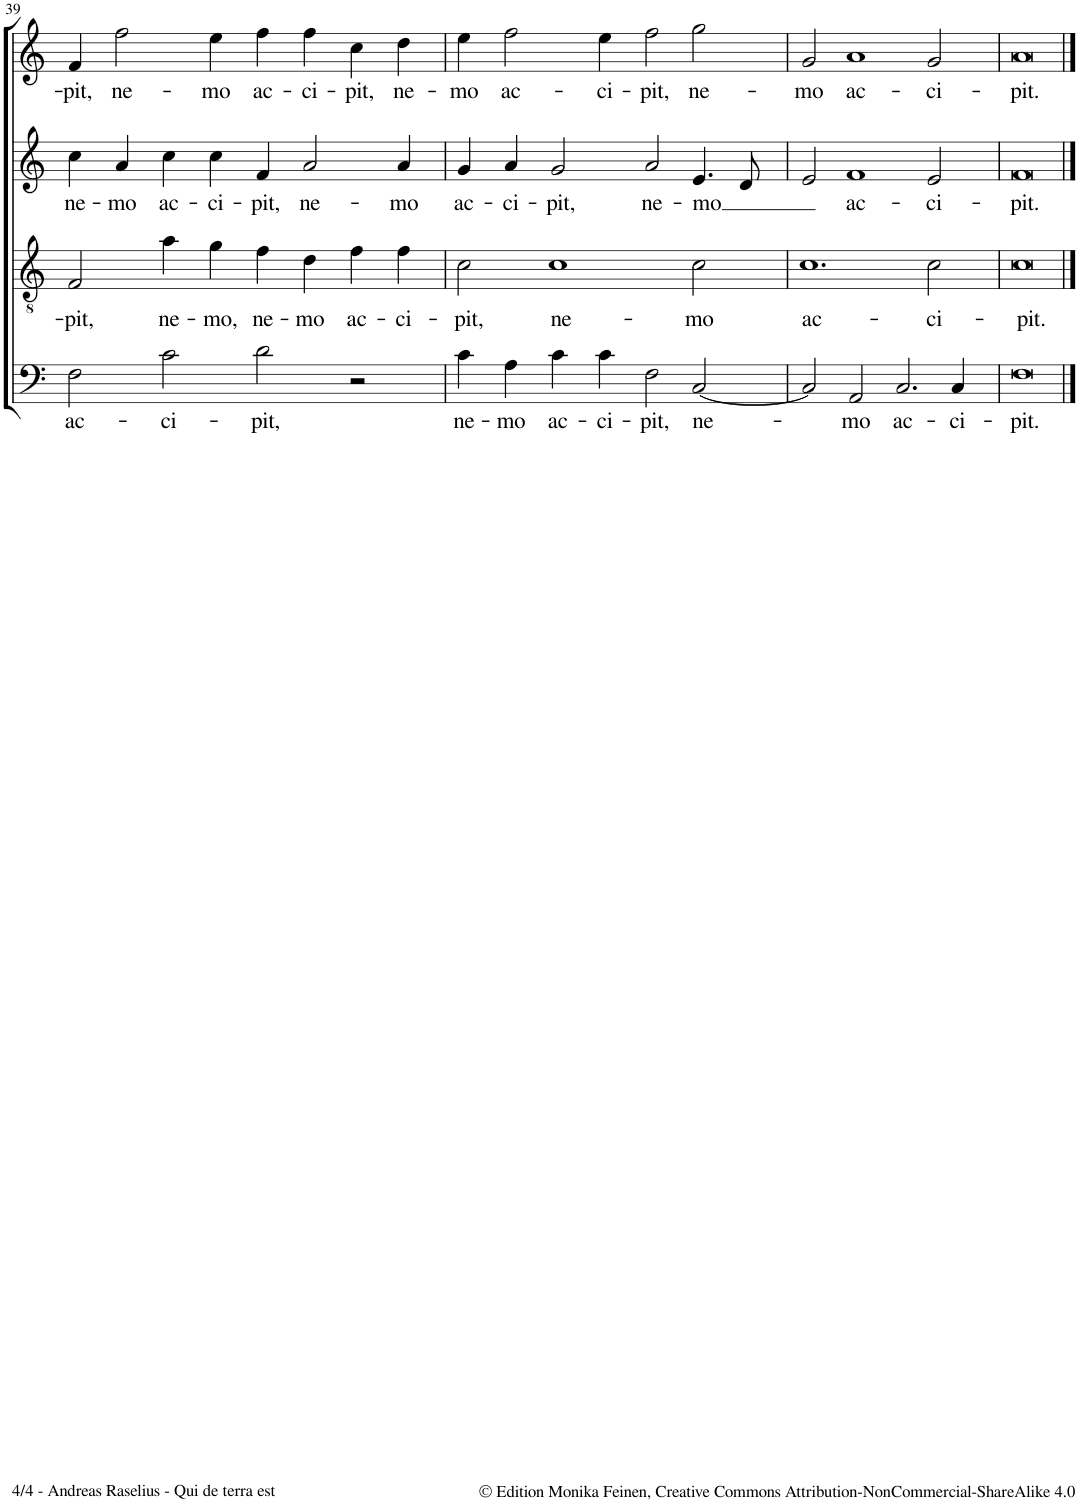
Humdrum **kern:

**kern	**text	**kern	**text	**kern	**text	**kern	**text
*part4	*part4	*part3	*part3	*part2	*part2	*part1	*part1
*staff4	*staff4	*staff3	*staff3	*staff2	*staff2	*staff1	*staff1
*I"Bassus	*	*I"Tenor	*	*I"Altus	*	*I"Cantus	*
!!LO:PB:g=z
*clefF4	*	*clefGv2	*	*clefG2	*	*clefG2	*
*k[]	*	*k[]	*	*k[]	*	*k[]	*
*M4/2	*	*M4/2	*	*M4/2	*	*M4/2	*
*met(c|)	*	*met(c|)	*	*met(c|)	*	*met(c|)	*
=39	=39	=39	=39	=39	=39	=39	=39
!	!LO:LY:b	!	!LO:LY:b	!	!LO:LY:b	!	!LO:LY:b
2F\	ac-	2F/	-pit,	4cc\	ne-	4f/	-pit,
!	!	!	!	!	!LO:LY:b	!	!LO:LY:b
.	.	.	.	4a/	-mo	2ff\	ne-
!	!LO:LY:b	!	!LO:LY:b	!	!LO:LY:b	!	!
2c\	-ci-	4a\	ne-	4cc\	ac-	.	.
!	!	!	!LO:LY:b	!	!LO:LY:b	!	!LO:LY:b
.	.	4g\	-mo,	4cc\	-ci-	4ee\	-mo
!	!LO:LY:b	!	!LO:LY:b	!	!LO:LY:b	!	!LO:LY:b
2d\	-pit,	4f\	ne-	4f/	-pit,	4ff\	ac-
!	!	!	!LO:LY:b	!	!LO:LY:b	!	!LO:LY:b
.	.	4d\	-mo	2a/	ne-	4ff\	-ci-
!	!	!	!LO:LY:b	!	!	!	!LO:LY:b
2r	.	4f\	ac-	.	.	4cc\	-pit,
!	!	!	!LO:LY:b	!	!LO:LY:b	!	!LO:LY:b
.	.	4f\	-ci-	4a/	-mo	4dd\	ne-
=40	=40	=40	=40	=40	=40	=40	=40
!	!LO:LY:b	!	!LO:LY:b	!	!LO:LY:b	!	!LO:LY:b
4c\	ne-	2c\	-pit,	4g/	ac-	4ee\	-mo
!	!LO:LY:b	!	!	!	!LO:LY:b	!	!LO:LY:b
4A\	-mo	.	.	4a/	-ci-	2ff\	ac-
!	!LO:LY:b	!	!LO:LY:b	!	!LO:LY:b	!	!
4c\	ac-	1c	ne-	2g/	-pit,	.	.
!	!LO:LY:b	!	!	!	!	!	!LO:LY:b
4c\	-ci-	.	.	.	.	4ee\	-ci-
!	!LO:LY:b	!	!	!	!LO:LY:b	!	!LO:LY:b
2F\	-pit,	.	.	2a/	ne-	2ff\	-pit,
!	!LO:LY:b	!	!LO:LY:b	!	!LO:LY:b	!	!LO:LY:b
[2C/	ne-	2c\	-mo	4.e/	-mo	2gg\	ne-
.	.	.	.	8d/	.	.	.
=41	=41	=41	=41	=41	=41	=41	=41
!	!	!	!LO:LY:b	!	!	!	!LO:LY:b
2C/]	.	1.c	ac-	2e/	.	2g/	-mo
!	!LO:LY:b	!	!	!	!LO:LY:b	!	!LO:LY:b
2AA/	-mo	.	.	1f	ac-	1a	ac-
!	!LO:LY:b	!	!	!	!	!	!
2.C/	ac-	.	.	.	.	.	.
!	!	!	!LO:LY:b	!	!LO:LY:b	!	!LO:LY:b
.	.	2c\	-ci-	2e/	-ci-	2g/	-ci-
!	!LO:LY:b	!	!	!	!	!	!
4C/	-ci-	.	.	.	.	.	.
=42	=42	=42	=42	=42	=42	=42	=42
!	!LO:LY:b	!	!LO:LY:b	!	!LO:LY:b	!	!LO:LY:b
0F	-pit.	0c	-pit.	0f	-pit.	0a	-pit.
==	==	==	==	==	==	==	==
*-	*-	*-	*-	*-	*-	*-	*-
